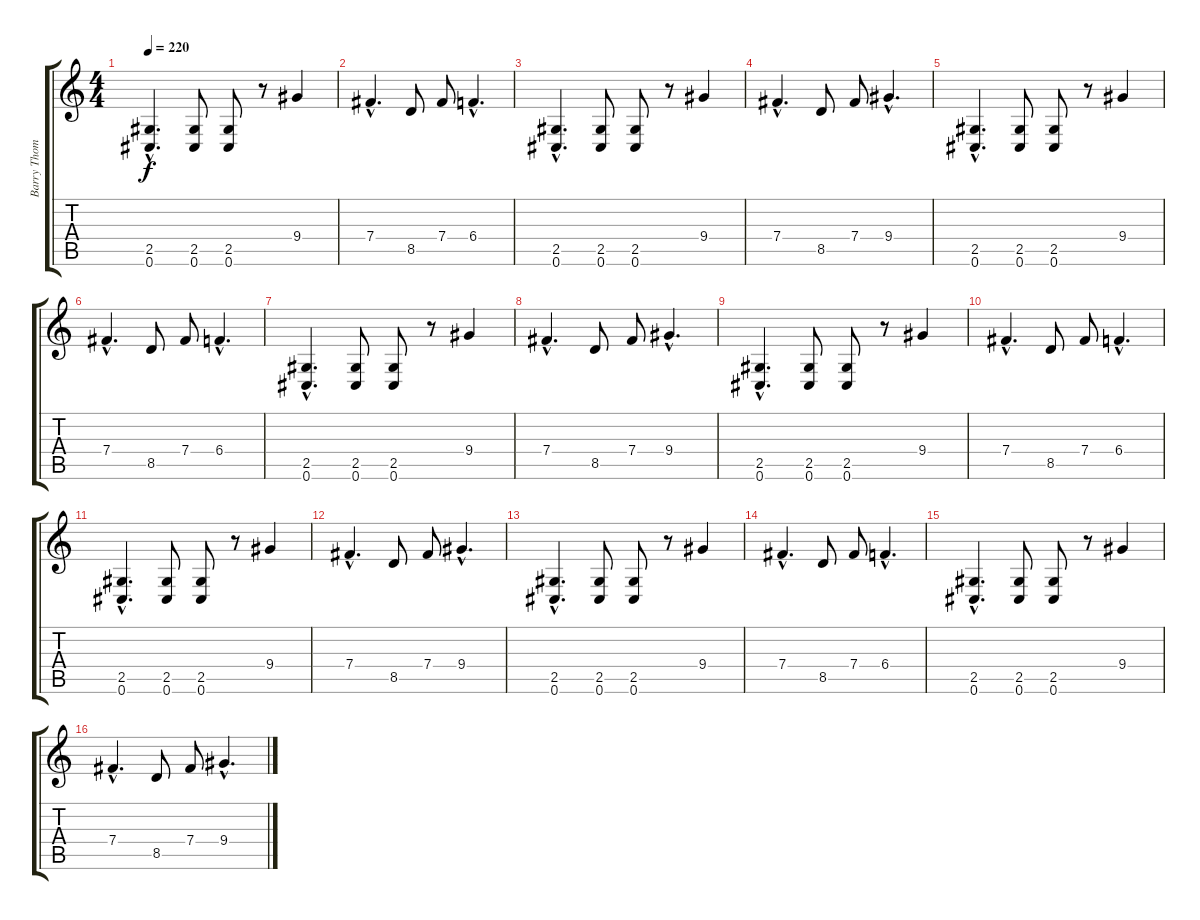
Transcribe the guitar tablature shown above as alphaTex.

\track ("Barry Thomson" "Barry Thom") {instrument distortionguitar}
\staff {score tabs}
\tuning (Db4 Ab3 E3 B2 Gb2 Db2) {hide}
\ts (4 4)
\tempo 220
\clef g2
\ks c
(2.5{hac} 0.6{hac}).4{d dy f} (2.5 0.6).8 (2.5 0.6).8 r.8 9.4.4 |
7.4{hac}.4{d} 8.5.8 7.4.8 6.4{hac}.4{d} |
(2.5{hac} 0.6{hac}).4{d} (2.5 0.6).8 (2.5 0.6).8 r.8 9.4.4 |
7.4{hac}.4{d} 8.5.8 7.4.8 9.4{hac}.4{d} |
(2.5{hac} 0.6{hac}).4{d} (2.5 0.6).8 (2.5 0.6).8 r.8 9.4.4 |
7.4{hac}.4{d} 8.5.8 7.4.8 6.4{hac}.4{d} |
(2.5{hac} 0.6{hac}).4{d} (2.5 0.6).8 (2.5 0.6).8 r.8 9.4.4 |
7.4{hac}.4{d} 8.5.8 7.4.8 9.4{hac}.4{d} |
(2.5{hac} 0.6{hac}).4{d} (2.5 0.6).8 (2.5 0.6).8 r.8 9.4.4 |
7.4{hac}.4{d} 8.5.8 7.4.8 6.4{hac}.4{d} |
(2.5{hac} 0.6{hac}).4{d} (2.5 0.6).8 (2.5 0.6).8 r.8 9.4.4 |
7.4{hac}.4{d} 8.5.8 7.4.8 9.4{hac}.4{d} |
(2.5{hac} 0.6{hac}).4{d} (2.5 0.6).8 (2.5 0.6).8 r.8 9.4.4 |
7.4{hac}.4{d} 8.5.8 7.4.8 6.4{hac}.4{d} |
(2.5{hac} 0.6{hac}).4{d} (2.5 0.6).8 (2.5 0.6).8 r.8 9.4.4 |
7.4{hac}.4{d} 8.5.8 7.4.8 9.4{hac}.4{d}
